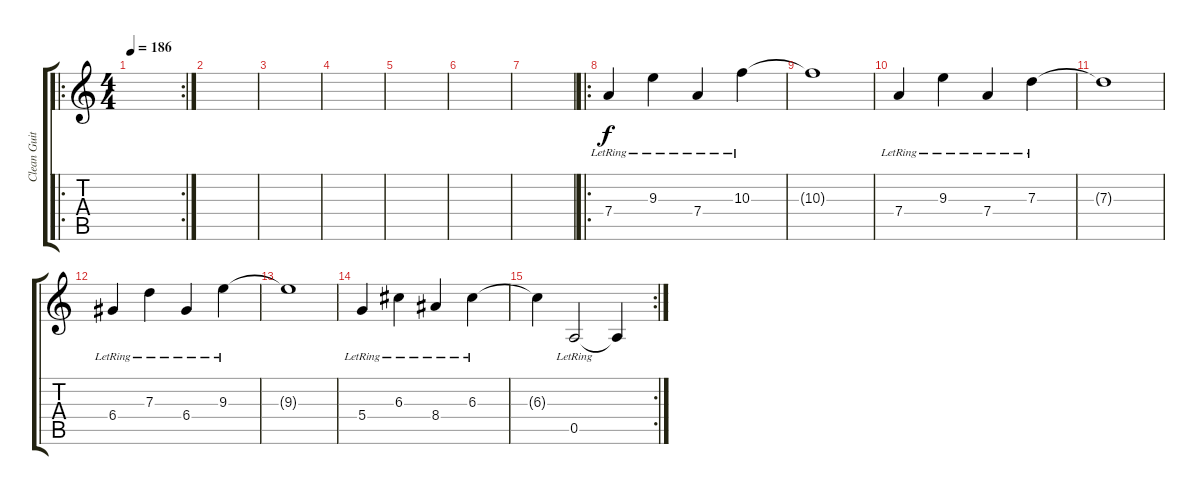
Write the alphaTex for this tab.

\track ("Clean Guitar 2" "Clean Guit") {instrument electricguitarclean}
\staff {score tabs}
\tuning (E4 B3 G3 D3 A2 D2) {hide}
\ro
\rc 2
\ts (4 4)
\tempo 186
\clef g2
\ks c
|
|
|
|
|
|
|
\ro
7.4{lr}.4 9.3{lr}.4 7.4{lr}.4 10.3{lr}.4 |
10.3{t}.1 |
7.4{lr}.4 9.3{lr}.4 7.4{lr}.4 7.3{lr}.4 |
7.3{t}.1 |
6.4{lr}.4 7.3{lr}.4 6.4{lr}.4 9.3{lr}.4 |
9.3{t}.1 |
5.4{lr}.4 6.3{lr}.4 8.4{lr}.4 6.3{lr}.4 |
\rc 2
6.3{t}.4 0.5{lr}.2 0.5{t}.4
